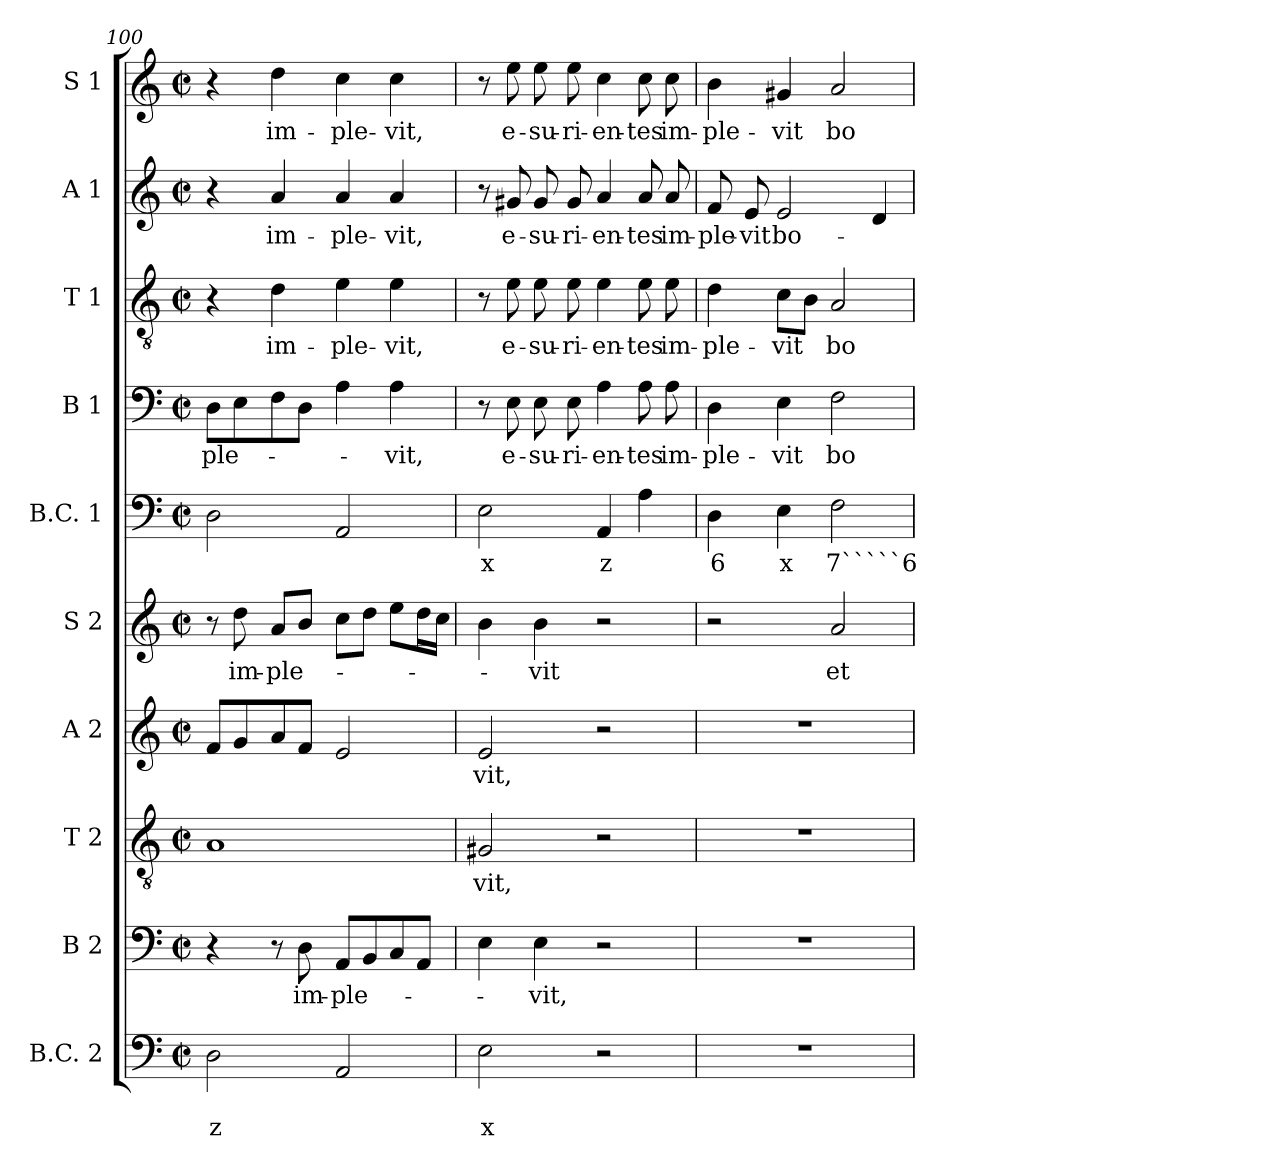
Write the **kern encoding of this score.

**kern	**text	**text	**kern	**text	**kern	**text	**kern	**text	**kern	**text	**kern	**text	**kern	**text	**kern	**text	**kern	**text	**kern	**text
*part10	*part10	*part10	*part9	*part9	*part8	*part8	*part7	*part7	*part6	*part6	*part5	*part5	*part4	*part4	*part3	*part3	*part2	*part2	*part1	*part1
*staff10	*staff10	*staff10	*staff9	*staff9	*staff8	*staff8	*staff7	*staff7	*staff6	*staff6	*staff5	*staff5	*staff4	*staff4	*staff3	*staff3	*staff2	*staff2	*staff1	*staff1
*I"B.C. 2	*	*	*I"B 2	*	*I"T 2	*	*I"A 2	*	*I"S 2	*	*I"B.C. 1	*	*I"B 1	*	*I"T 1	*	*I"A 1	*	*I"S 1	*
*I'BC2	*	*	*I'B2	*	*I'T2	*	*I'A2	*	*I'S2	*	*I'BC1	*	*I'B1	*	*I'T1	*	*I'A1	*	*I'S1	*
!!LO:PB:g=z
*clefF4	*	*	*clefF4	*	*clefGv2	*	*clefG2	*	*clefG2	*	*clefF4	*	*clefF4	*	*clefGv2	*	*clefG2	*	*clefG2	*
*k[]	*	*	*k[]	*	*k[]	*	*k[]	*	*k[]	*	*k[]	*	*k[]	*	*k[]	*	*k[]	*	*k[]	*
*C:	*	*	*C:	*	*C:	*	*C:	*	*C:	*	*C:	*	*C:	*	*C:	*	*C:	*	*C:	*
*M2/2	*	*	*M2/2	*	*M2/2	*	*M2/2	*	*M2/2	*	*M2/2	*	*M2/2	*	*M2/2	*	*M2/2	*	*M2/2	*
*met(c|)	*	*	*met(c|)	*	*met(c|)	*	*met(c|)	*	*met(c|)	*	*met(c|)	*	*met(c|)	*	*met(c|)	*	*met(c|)	*	*met(c|)	*
=100	=100	=100	=100	=100	=100	=100	=100	=100	=100	=100	=100	=100	=100	=100	=100	=100	=100	=100	=100	=100
!	!	!LO:LY:b	!	!	!	!	!	!	!	!	!	!	!	!	!	!	!	!	!	!
!	!	!	!	!	!	!	!	!	!	!	!	!	!	!LO:LY:b	!	!	!	!	!	!
2D\	.	z	4r	.	1A	.	8f/L	.	8r	.	2D\	.	8D\L	-ple-	4r	.	4r	.	4r	.
!	!	!	!	!	!	!	!	!	!	!LO:LY:b	!	!	!	!	!	!	!	!	!	!
.	.	.	.	.	.	.	8g/	.	8dd\	im-	.	.	8E\	.	.	.	.	.	.	.
!	!	!	!	!	!	!	!	!	!	!LO:LY:b	!	!	!	!	!	!	!	!	!	!
!	!	!	!	!	!	!	!	!	!	!	!	!	!	!	!	!LO:LY:b	!	!	!	!
!	!	!	!	!	!	!	!	!	!	!	!	!	!	!	!	!	!	!LO:LY:b	!	!
!	!	!	!	!	!	!	!	!	!	!	!	!	!	!	!	!	!	!	!	!LO:LY:b
.	.	.	8r	.	.	.	8a/	.	8a/L	-ple-	.	.	8F\	.	4d\	im-	4a/	im-	4dd\	im-
!	!	!	!	!LO:LY:b	!	!	!	!	!	!	!	!	!	!	!	!	!	!	!	!
.	.	.	8D\	im-	.	.	8f/J	.	8b/J	.	.	.	8D\J	.	.	.	.	.	.	.
!	!	!	!	!LO:LY:b	!	!	!	!	!	!	!	!	!	!	!	!	!	!	!	!
!	!	!	!	!	!	!	!	!	!	!	!	!	!	!	!	!LO:LY:b	!	!	!	!
!	!	!	!	!	!	!	!	!	!	!	!	!	!	!	!	!	!	!LO:LY:b	!	!
!	!	!	!	!	!	!	!	!	!	!	!	!	!	!	!	!	!	!	!	!LO:LY:b
2AA/	.	.	8AA/L	-ple-	.	.	2e/	.	8cc\L	.	2AA/	.	4A\	.	4e\	-ple-	4a/	-ple-	4cc\	-ple-
.	.	.	8BB/	.	.	.	.	.	8dd\J	.	.	.	.	.	.	.	.	.	.	.
!	!	!	!	!	!	!	!	!	!	!	!	!	!	!LO:LY:b	!	!	!	!	!	!
!	!	!	!	!	!	!	!	!	!	!	!	!	!	!	!	!LO:LY:b	!	!	!	!
!	!	!	!	!	!	!	!	!	!	!	!	!	!	!	!	!	!	!LO:LY:b	!	!
!	!	!	!	!	!	!	!	!	!	!	!	!	!	!	!	!	!	!	!	!LO:LY:b
.	.	.	8C/	.	.	.	.	.	8ee\L	.	.	.	4A\	-vit,	4e\	-vit,	4a/	-vit,	4cc\	-vit,
.	.	.	8AA/J	.	.	.	.	.	16dd\L	.	.	.	.	.	.	.	.	.	.	.
.	.	.	.	.	.	.	.	.	16cc\JJ	.	.	.	.	.	.	.	.	.	.	.
=101	=101	=101	=101	=101	=101	=101	=101	=101	=101	=101	=101	=101	=101	=101	=101	=101	=101	=101	=101	=101
!	!	!LO:LY:b	!	!	!	!	!	!	!	!	!	!	!	!	!	!	!	!	!	!
!	!	!	!	!	!	!LO:LY:b	!	!	!	!	!	!	!	!	!	!	!	!	!	!
!	!	!	!	!	!	!	!	!LO:LY:b	!	!	!	!	!	!	!	!	!	!	!	!
!	!	!	!	!	!	!	!	!	!	!	!	!LO:LY:b	!	!	!	!	!	!	!	!
2E\	.	x	4E\	.	2G#X/	-vit,	2e/	-vit,	4b\	.	2E\	x	8r	.	8r	.	8r	.	8r	.
!	!	!	!	!	!	!	!	!	!	!	!	!	!	!LO:LY:b	!	!	!	!	!	!
!	!	!	!	!	!	!	!	!	!	!	!	!	!	!	!	!LO:LY:b	!	!	!	!
!	!	!	!	!	!	!	!	!	!	!	!	!	!	!	!	!	!	!LO:LY:b	!	!
!	!	!	!	!	!	!	!	!	!	!	!	!	!	!	!	!	!	!	!	!LO:LY:b
.	.	.	.	.	.	.	.	.	.	.	.	.	8E\	e-	8e\	e-	8g#X/	e-	8ee\	e-
!	!	!	!	!LO:LY:b	!	!	!	!	!	!	!	!	!	!	!	!	!	!	!	!
!	!	!	!	!	!	!	!	!	!	!LO:LY:b	!	!	!	!	!	!	!	!	!	!
!	!	!	!	!	!	!	!	!	!	!	!	!	!	!LO:LY:b	!	!	!	!	!	!
!	!	!	!	!	!	!	!	!	!	!	!	!	!	!	!	!LO:LY:b	!	!	!	!
!	!	!	!	!	!	!	!	!	!	!	!	!	!	!	!	!	!	!LO:LY:b	!	!
!	!	!	!	!	!	!	!	!	!	!	!	!	!	!	!	!	!	!	!	!LO:LY:b
.	.	.	4E\	-vit,	.	.	.	.	4b\	-vit	.	.	8E\	-su-	8e\	-su-	8g#/	-su-	8ee\	-su-
!	!	!	!	!	!	!	!	!	!	!	!	!	!	!LO:LY:b	!	!	!	!	!	!
!	!	!	!	!	!	!	!	!	!	!	!	!	!	!	!	!LO:LY:b	!	!	!	!
!	!	!	!	!	!	!	!	!	!	!	!	!	!	!	!	!	!	!LO:LY:b	!	!
!	!	!	!	!	!	!	!	!	!	!	!	!	!	!	!	!	!	!	!	!LO:LY:b
.	.	.	.	.	.	.	.	.	.	.	.	.	8E\	-ri-	8e\	-ri-	8g#/	-ri-	8ee\	-ri-
!	!	!	!	!	!	!	!	!	!	!	!	!LO:LY:b	!	!	!	!	!	!	!	!
!	!	!	!	!	!	!	!	!	!	!	!	!	!	!LO:LY:b	!	!	!	!	!	!
!	!	!	!	!	!	!	!	!	!	!	!	!	!	!	!	!LO:LY:b	!	!	!	!
!	!	!	!	!	!	!	!	!	!	!	!	!	!	!	!	!	!	!LO:LY:b	!	!
!	!	!	!	!	!	!	!	!	!	!	!	!	!	!	!	!	!	!	!	!LO:LY:b
2r	.	.	2r	.	2r	.	2r	.	2r	.	4AA/	z	4A\	-en-	4e\	-en-	4a/	-en-	4cc\	-en-
!	!	!	!	!	!	!	!	!	!	!	!	!	!	!LO:LY:b	!	!	!	!	!	!
!	!	!	!	!	!	!	!	!	!	!	!	!	!	!	!	!LO:LY:b	!	!	!	!
!	!	!	!	!	!	!	!	!	!	!	!	!	!	!	!	!	!	!LO:LY:b	!	!
!	!	!	!	!	!	!	!	!	!	!	!	!	!	!	!	!	!	!	!	!LO:LY:b
.	.	.	.	.	.	.	.	.	.	.	4A\	.	8A\	-tes	8e\	-tes	8a/	-tes	8cc\	-tes
!	!	!	!	!	!	!	!	!	!	!	!	!	!	!LO:LY:b	!	!	!	!	!	!
!	!	!	!	!	!	!	!	!	!	!	!	!	!	!	!	!LO:LY:b	!	!	!	!
!	!	!	!	!	!	!	!	!	!	!	!	!	!	!	!	!	!	!LO:LY:b	!	!
!	!	!	!	!	!	!	!	!	!	!	!	!	!	!	!	!	!	!	!	!LO:LY:b
.	.	.	.	.	.	.	.	.	.	.	.	.	8A\	im-	8e\	im-	8a/	im-	8cc\	im-
=102	=102	=102	=102	=102	=102	=102	=102	=102	=102	=102	=102	=102	=102	=102	=102	=102	=102	=102	=102	=102
!	!	!	!	!	!	!	!	!	!	!	!	!LO:LY:b	!	!	!	!	!	!	!	!
!	!	!	!	!	!	!	!	!	!	!	!	!	!	!LO:LY:b	!	!	!	!	!	!
!	!	!	!	!	!	!	!	!	!	!	!	!	!	!	!	!LO:LY:b	!	!	!	!
!	!	!	!	!	!	!	!	!	!	!	!	!	!	!	!	!	!	!LO:LY:b	!	!
!	!	!	!	!	!	!	!	!	!	!	!	!	!	!	!	!	!	!	!	!LO:LY:b
1r	.	.	1r	.	1r	.	1r	.	2r	.	4D\	6	4D\	-ple-	4d\	-ple-	8f/	-ple-	4b\	-ple-
!	!	!	!	!	!	!	!	!	!	!	!	!	!	!	!	!	!	!LO:LY:b	!	!
.	.	.	.	.	.	.	.	.	.	.	.	.	.	.	.	.	8e/	-vit	.	.
!	!	!	!	!	!	!	!	!	!	!	!	!LO:LY:b	!	!	!	!	!	!	!	!
!	!	!	!	!	!	!	!	!	!	!	!	!	!	!LO:LY:b	!	!	!	!	!	!
!	!	!	!	!	!	!	!	!	!	!	!	!	!	!	!	!LO:LY:b	!	!	!	!
!	!	!	!	!	!	!	!	!	!	!	!	!	!	!	!	!	!	!LO:LY:b	!	!
!	!	!	!	!	!	!	!	!	!	!	!	!	!	!	!	!	!	!	!	!LO:LY:b
.	.	.	.	.	.	.	.	.	.	.	4E\	x	4E\	-vit	8c\L	-vit	2e/	bo-	4g#X/	-vit
.	.	.	.	.	.	.	.	.	.	.	.	.	.	.	8B\J	.	.	.	.	.
!	!	!	!	!	!	!	!	!	!	!LO:LY:b	!	!	!	!	!	!	!	!	!	!
!	!	!	!	!	!	!	!	!	!	!	!	!LO:LY:b	!	!	!	!	!	!	!	!
!	!	!	!	!	!	!	!	!	!	!	!	!	!	!LO:LY:b	!	!	!	!	!	!
!	!	!	!	!	!	!	!	!	!	!	!	!	!	!	!	!LO:LY:b	!	!	!	!
!	!	!	!	!	!	!	!	!	!	!	!	!	!	!	!	!	!	!	!	!LO:LY:b
.	.	.	.	.	.	.	.	.	2a/	et	2F\	7`````6	2F\	bo-	2A/	bo-	.	.	2a/	bo-
.	.	.	.	.	.	.	.	.	.	.	.	.	.	.	.	.	4d/	.	.	.
=	=	=	=	=	=	=	=	=	=	=	=	=	=	=	=	=	=	=	=	=
*-	*-	*-	*-	*-	*-	*-	*-	*-	*-	*-	*-	*-	*-	*-	*-	*-	*-	*-	*-	*-
